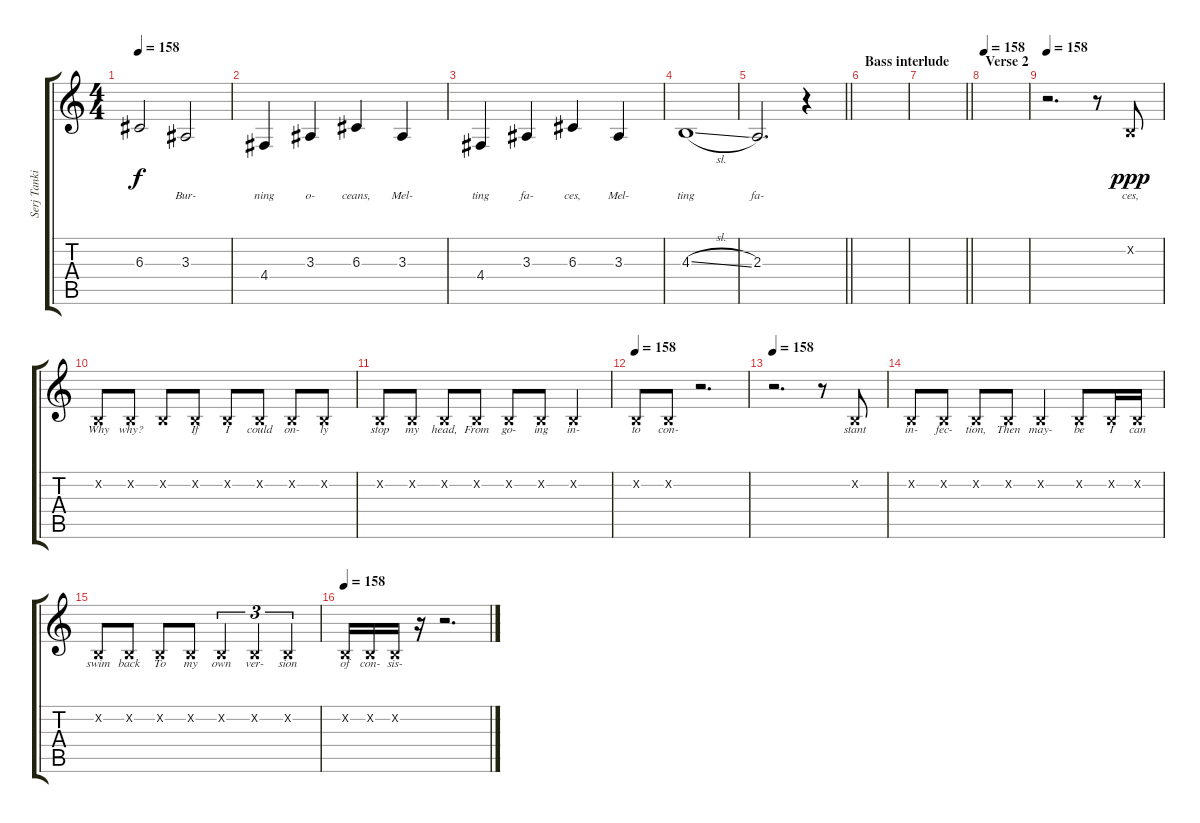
\track ("Serj Tankian (vocals)" "Serj Tanki") {instrument acousticgrandpiano}
\staff {score tabs}
\tuning (E4 B3 G3 D3 A2 E2) {hide}
\ts (4 4)
\tempo 158
\clef g2
\ks c
6.3.2{lyrics (0 "") lyrics (1 "") lyrics (2 "") lyrics (3 "") lyrics (4 "") dy f} 3.3.2{lyrics (0 "Bur-") lyrics (1 "") lyrics (2 "") lyrics (3 "") lyrics (4 "")} |
4.4.4{lyrics (0 "ning") lyrics (1 "") lyrics (2 "") lyrics (3 "") lyrics (4 "")} 3.3.4{lyrics (0 "o-") lyrics (1 "") lyrics (2 "") lyrics (3 "") lyrics (4 "")} 6.3.4{lyrics (0 "ceans,") lyrics (1 "") lyrics (2 "") lyrics (3 "") lyrics (4 "")} 3.3.4{lyrics (0 "Mel-") lyrics (1 "") lyrics (2 "") lyrics (3 "") lyrics (4 "")} |
4.4.4{lyrics (0 "ting") lyrics (1 "") lyrics (2 "") lyrics (3 "") lyrics (4 "")} 3.3.4{lyrics (0 "fa-") lyrics (1 "") lyrics (2 "") lyrics (3 "") lyrics (4 "")} 6.3.4{lyrics (0 "ces,") lyrics (1 "") lyrics (2 "") lyrics (3 "") lyrics (4 "")} 3.3.4{lyrics (0 "Mel-") lyrics (1 "") lyrics (2 "") lyrics (3 "") lyrics (4 "")} |
4.3{sl}.1{lyrics (0 "ting") lyrics (1 "") lyrics (2 "") lyrics (3 "") lyrics (4 "")} |
\barLineRight lightlight
2.3.2{d lyrics (0 "fa-") lyrics (1 "") lyrics (2 "") lyrics (3 "") lyrics (4 "")} r.4 |
\section ("" "Bass interlude")
|
\barLineRight lightlight
|
\section ("" "Verse 2")
\tempo 158
|
\tempo 158
r.2{d} r.8 0.2{x}.8{lyrics (0 "ces,") lyrics (1 "") lyrics (2 "") lyrics (3 "") lyrics (4 "") dy ppp} |
0.2{x}.8{lyrics (0 "Why") lyrics (1 "") lyrics (2 "") lyrics (3 "") lyrics (4 "")} 0.2{x}.8{lyrics (0 "why?") lyrics (1 "") lyrics (2 "") lyrics (3 "") lyrics (4 "")} 0.2{x}.8{lyrics (0 "") lyrics (1 "") lyrics (2 "") lyrics (3 "") lyrics (4 "")} 0.2{x}.8{lyrics (0 "If") lyrics (1 "") lyrics (2 "") lyrics (3 "") lyrics (4 "")} 0.2{x}.8{lyrics (0 "I") lyrics (1 "") lyrics (2 "") lyrics (3 "") lyrics (4 "")} 0.2{x}.8{lyrics (0 "could") lyrics (1 "") lyrics (2 "") lyrics (3 "") lyrics (4 "")} 0.2{x}.8{lyrics (0 "on-") lyrics (1 "") lyrics (2 "") lyrics (3 "") lyrics (4 "")} 0.2{x}.8{lyrics (0 "ly") lyrics (1 "") lyrics (2 "") lyrics (3 "") lyrics (4 "")} |
0.2{x}.8{lyrics (0 "stop") lyrics (1 "") lyrics (2 "") lyrics (3 "") lyrics (4 "")} 0.2{x}.8{lyrics (0 "my") lyrics (1 "") lyrics (2 "") lyrics (3 "") lyrics (4 "")} 0.2{x}.8{lyrics (0 "head,") lyrics (1 "") lyrics (2 "") lyrics (3 "") lyrics (4 "")} 0.2{x}.8{lyrics (0 "From") lyrics (1 "") lyrics (2 "") lyrics (3 "") lyrics (4 "")} 0.2{x}.8{lyrics (0 "go-") lyrics (1 "") lyrics (2 "") lyrics (3 "") lyrics (4 "")} 0.2{x}.8{lyrics (0 "ing") lyrics (1 "") lyrics (2 "") lyrics (3 "") lyrics (4 "")} 0.2{x}.4{lyrics (0 "in-") lyrics (1 "") lyrics (2 "") lyrics (3 "") lyrics (4 "")} |
\tempo 158
0.2{x}.8{lyrics (0 "to") lyrics (1 "") lyrics (2 "") lyrics (3 "") lyrics (4 "")} 0.2{x}.8{lyrics (0 "con-") lyrics (1 "") lyrics (2 "") lyrics (3 "") lyrics (4 "")} r.2{d} |
\tempo 158
r.2{d} r.8 0.2{x}.8{lyrics (0 "stant") lyrics (1 "") lyrics (2 "") lyrics (3 "") lyrics (4 "")} |
0.2{x}.8{lyrics (0 "in-") lyrics (1 "") lyrics (2 "") lyrics (3 "") lyrics (4 "")} 0.2{x}.8{lyrics (0 "fec-") lyrics (1 "") lyrics (2 "") lyrics (3 "") lyrics (4 "")} 0.2{x}.8{lyrics (0 "tion,") lyrics (1 "") lyrics (2 "") lyrics (3 "") lyrics (4 "")} 0.2{x}.8{lyrics (0 "Then") lyrics (1 "") lyrics (2 "") lyrics (3 "") lyrics (4 "")} 0.2{x}.4{lyrics (0 "may-") lyrics (1 "") lyrics (2 "") lyrics (3 "") lyrics (4 "")} 0.2{x}.8{lyrics (0 "be") lyrics (1 "") lyrics (2 "") lyrics (3 "") lyrics (4 "")} 0.2{x}.16{lyrics (0 "I") lyrics (1 "") lyrics (2 "") lyrics (3 "") lyrics (4 "")} 0.2{x}.16{lyrics (0 "can") lyrics (1 "") lyrics (2 "") lyrics (3 "") lyrics (4 "")} |
0.2{x}.8{lyrics (0 "swim") lyrics (1 "") lyrics (2 "") lyrics (3 "") lyrics (4 "")} 0.2{x}.8{lyrics (0 "back") lyrics (1 "") lyrics (2 "") lyrics (3 "") lyrics (4 "")} 0.2{x}.8{lyrics (0 "To") lyrics (1 "") lyrics (2 "") lyrics (3 "") lyrics (4 "")} 0.2{x}.8{lyrics (0 "my") lyrics (1 "") lyrics (2 "") lyrics (3 "") lyrics (4 "")} 0.2{x}.4{tu (3 2) lyrics (0 "own") lyrics (1 "") lyrics (2 "") lyrics (3 "") lyrics (4 "")} 0.2{x}.4{tu (3 2) lyrics (0 "ver-") lyrics (1 "") lyrics (2 "") lyrics (3 "") lyrics (4 "")} 0.2{x}.4{tu (3 2) lyrics (0 "sion") lyrics (1 "") lyrics (2 "") lyrics (3 "") lyrics (4 "")} |
\tempo 158
0.2{x}.16{lyrics (0 "of") lyrics (1 "") lyrics (2 "") lyrics (3 "") lyrics (4 "")} 0.2{x}.16{lyrics (0 "con-") lyrics (1 "") lyrics (2 "") lyrics (3 "") lyrics (4 "")} 0.2{x}.16{lyrics (0 "sis-") lyrics (1 "") lyrics (2 "") lyrics (3 "") lyrics (4 "")} r.16 r.2{d}
